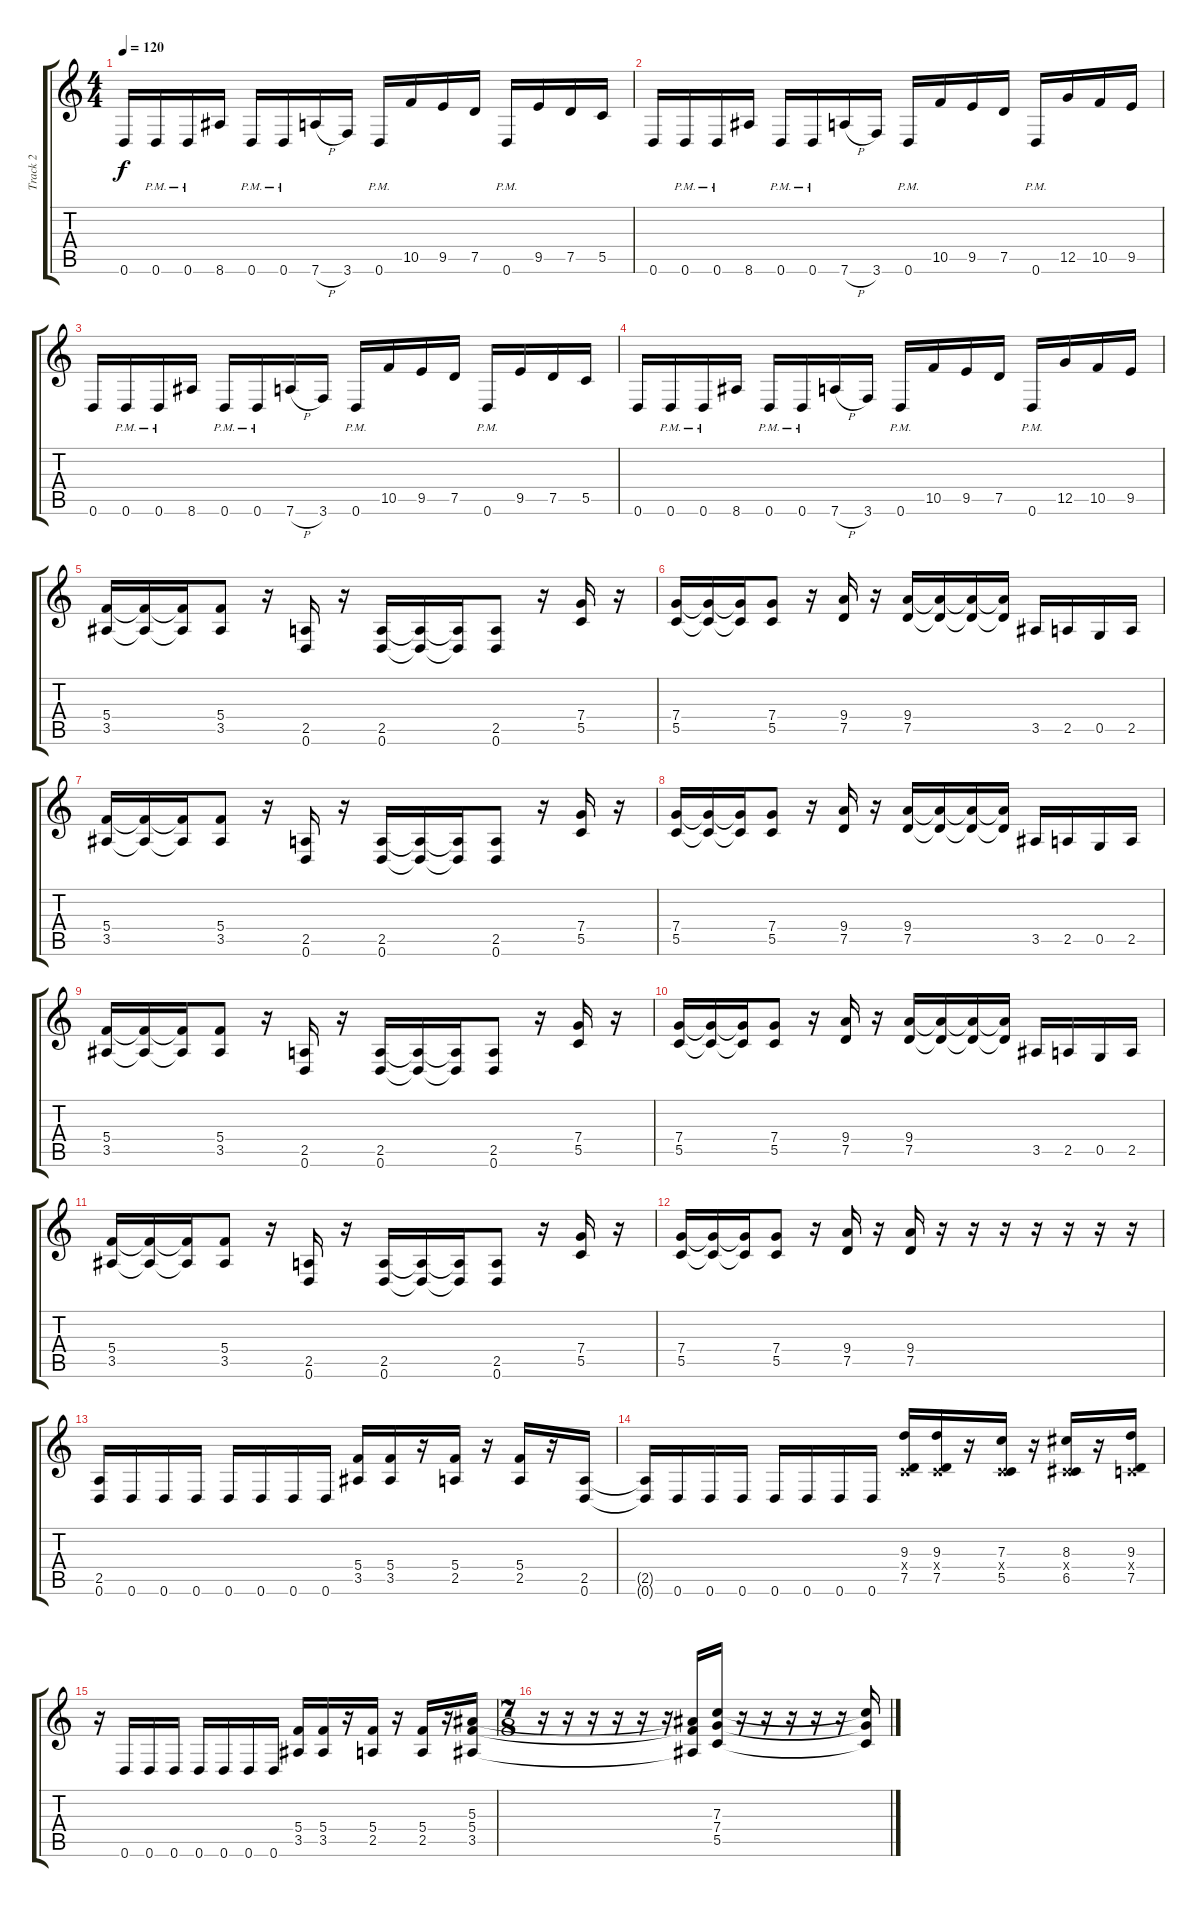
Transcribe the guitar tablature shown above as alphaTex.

\track ("Track 2" "Track 2") {instrument overdrivenguitar}
\staff {score tabs}
\tuning (D4 A3 F3 C3 G2 D2) {hide}
\ts (4 4)
\tempo 120
\clef g2
\ks c
0.6.16{dy f} 0.6{pm}.16 0.6{pm}.16 8.6.16 0.6{pm}.16 0.6{pm}.16 7.6{h}.16 3.6.16 0.6{pm}.16 10.5.16 9.5.16 7.5.16 0.6{pm}.16 9.5.16 7.5.16 5.5.16 |
0.6.16 0.6{pm}.16 0.6{pm}.16 8.6.16 0.6{pm}.16 0.6{pm}.16 7.6{h}.16 3.6.16 0.6{pm}.16 10.5.16 9.5.16 7.5.16 0.6{pm}.16 12.5.16 10.5.16 9.5.16 |
0.6.16 0.6{pm}.16 0.6{pm}.16 8.6.16 0.6{pm}.16 0.6{pm}.16 7.6{h}.16 3.6.16 0.6{pm}.16 10.5.16 9.5.16 7.5.16 0.6{pm}.16 9.5.16 7.5.16 5.5.16 |
0.6.16 0.6{pm}.16 0.6{pm}.16 8.6.16 0.6{pm}.16 0.6{pm}.16 7.6{h}.16 3.6.16 0.6{pm}.16 10.5.16 9.5.16 7.5.16 0.6{pm}.16 12.5.16 10.5.16 9.5.16 |
(5.4 3.5).16 (5.4{t} 3.5{t}).16 (5.4{t} 3.5{t}).16 (5.4 3.5).8 r.16 (2.5 0.6).16 r.16 (2.5 0.6).16 (2.5{t} 0.6{t}).16 (2.5{t} 0.6{t}).16 (2.5 0.6).8 r.16 (7.4 5.5).16 r.16 |
(7.4 5.5).16 (7.4{t} 5.5{t}).16 (7.4{t} 5.5{t}).16 (7.4 5.5).8 r.16 (9.4 7.5).16 r.16 (9.4 7.5).16 (9.4{t} 7.5{t}).16 (9.4{t} 7.5{t}).16 (9.4{t} 7.5{t}).16 3.5.16 2.5.16 0.5.16 2.5.16 |
(5.4 3.5).16 (5.4{t} 3.5{t}).16 (5.4{t} 3.5{t}).16 (5.4 3.5).8 r.16 (2.5 0.6).16 r.16 (2.5 0.6).16 (2.5{t} 0.6{t}).16 (2.5{t} 0.6{t}).16 (2.5 0.6).8 r.16 (7.4 5.5).16 r.16 |
(7.4 5.5).16 (7.4{t} 5.5{t}).16 (7.4{t} 5.5{t}).16 (7.4 5.5).8 r.16 (9.4 7.5).16 r.16 (9.4 7.5).16 (9.4{t} 7.5{t}).16 (9.4{t} 7.5{t}).16 (9.4{t} 7.5{t}).16 3.5.16 2.5.16 0.5.16 2.5.16 |
(5.4 3.5).16 (5.4{t} 3.5{t}).16 (5.4{t} 3.5{t}).16 (5.4 3.5).8 r.16 (2.5 0.6).16 r.16 (2.5 0.6).16 (2.5{t} 0.6{t}).16 (2.5{t} 0.6{t}).16 (2.5 0.6).8 r.16 (7.4 5.5).16 r.16 |
(7.4 5.5).16 (7.4{t} 5.5{t}).16 (7.4{t} 5.5{t}).16 (7.4 5.5).8 r.16 (9.4 7.5).16 r.16 (9.4 7.5).16 (9.4{t} 7.5{t}).16 (9.4{t} 7.5{t}).16 (9.4{t} 7.5{t}).16 3.5.16 2.5.16 0.5.16 2.5.16 |
(5.4 3.5).16 (5.4{t} 3.5{t}).16 (5.4{t} 3.5{t}).16 (5.4 3.5).8 r.16 (2.5 0.6).16 r.16 (2.5 0.6).16 (2.5{t} 0.6{t}).16 (2.5{t} 0.6{t}).16 (2.5 0.6).8 r.16 (7.4 5.5).16 r.16 |
(7.4 5.5).16 (7.4{t} 5.5{t}).16 (7.4{t} 5.5{t}).16 (7.4 5.5).8 r.16 (9.4 7.5).16 r.16 (9.4 7.5).16 r.16 r.16 r.16 r.16 r.16 r.16 r.16 |
(2.5 0.6).16 0.6.16 0.6.16 0.6.16 0.6.16 0.6.16 0.6.16 0.6.16 (5.4 3.5).16 (5.4 3.5).16 r.16 (5.4 2.5).16 r.16 (5.4 2.5).16 r.16 (2.5 0.6).16 |
(2.5{t} 0.6{t}).16 0.6.16 0.6.16 0.6.16 0.6.16 0.6.16 0.6.16 0.6.16 (9.3 0.4{x} 7.5).16 (9.3 0.4{x} 7.5).16 r.16 (7.3 0.4{x} 5.5).16 r.16 (8.3 0.4{x} 6.5).16 r.16 (9.3 0.4{x} 7.5).16 |
r.16 0.6.16 0.6.16 0.6.16 0.6.16 0.6.16 0.6.16 0.6.16 (5.4 3.5).16 (5.4 3.5).16 r.16 (5.4 2.5).16 r.16 (5.4 2.5).16 r.16 (5.3 5.4 3.5).16 |
\ts (7 8)
r.16 r.16 r.16 r.16 r.16 r.16 (5.3{t} 5.4{t} 3.5{t}).16 (7.3 7.4 5.5).16 r.16 r.16 r.16 r.16 r.16 (7.3{t} 7.4{t} 5.5{t}).16
